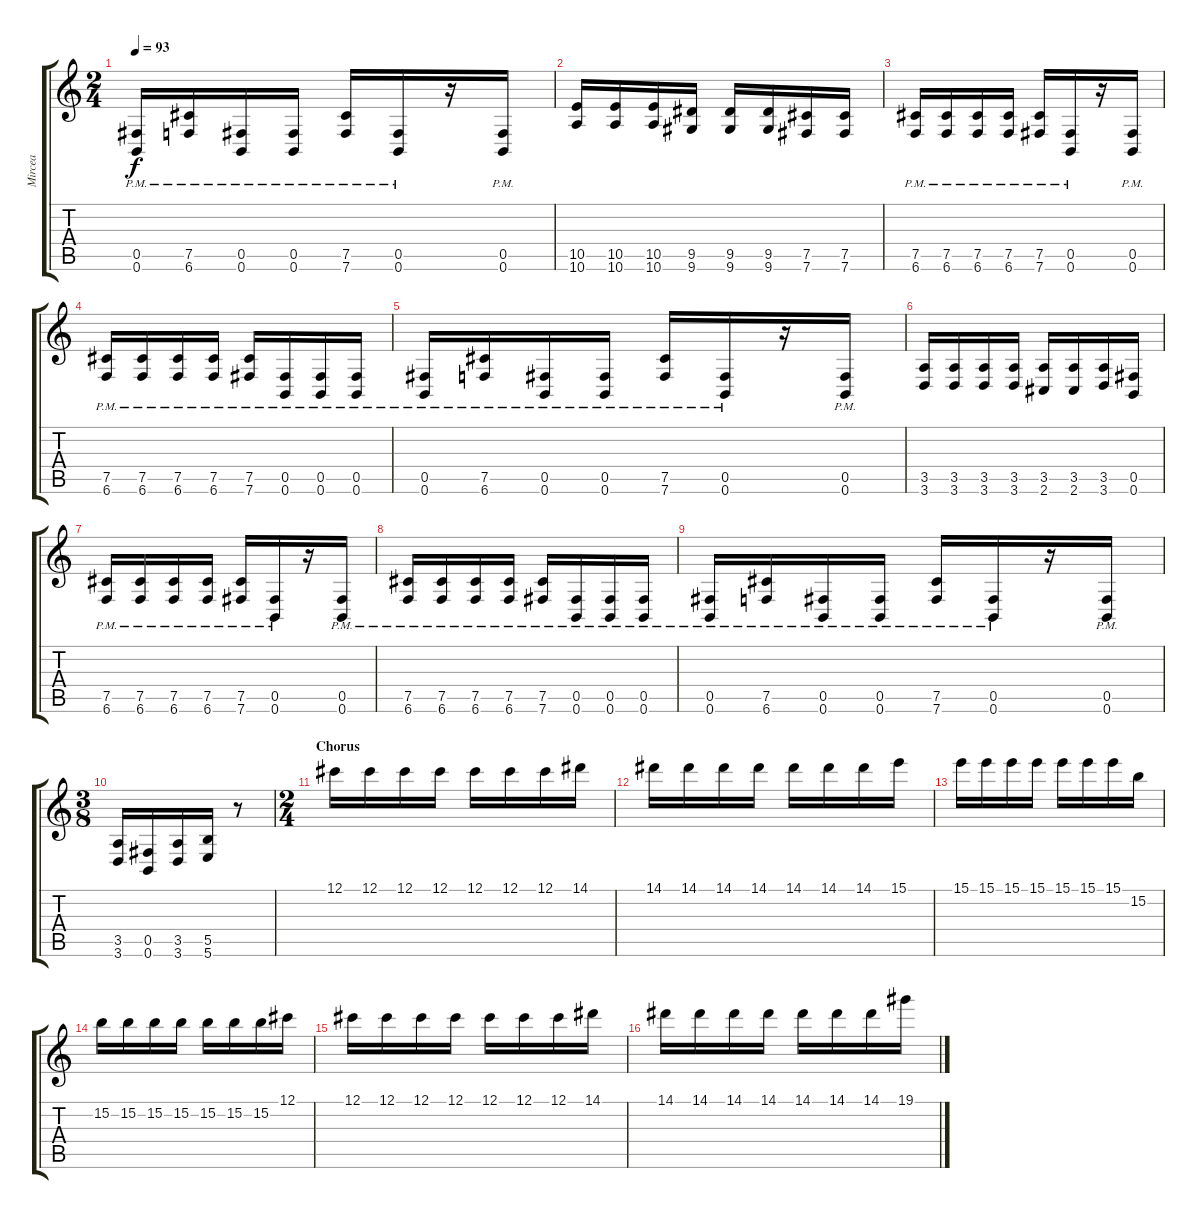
\track ("Mircea" "Mircea") {instrument distortionguitar}
\staff {score tabs}
\tuning (Db4 Ab3 E3 B2 Gb2 B1) {hide}
\ts (2 4)
\tempo 93
\clef g2
\ks c
(0.5{pm} 0.6{pm}).16{dy f} (7.5{pm} 6.6{pm}).16 (0.5{pm} 0.6{pm}).16 (0.5{pm} 0.6{pm}).16 (7.5{pm} 7.6{pm}).16 (0.5{pm} 0.6{pm}).16 r.16 (0.5{pm} 0.6{pm}).16 |
(10.5 10.6).16 (10.5 10.6).16 (10.5 10.6).16 (9.5 9.6).16 (9.5 9.6).16 (9.5 9.6).16 (7.5 7.6).16 (7.5 7.6).16 |
(7.5{pm} 6.6{pm}).16 (7.5{pm} 6.6{pm}).16 (7.5{pm} 6.6{pm}).16 (7.5{pm} 6.6{pm}).16 (7.5{pm} 7.6{pm}).16 (0.5{pm} 0.6{pm}).16 r.16 (0.5{pm} 0.6{pm}).16 |
(7.5{pm} 6.6{pm}).16 (7.5{pm} 6.6{pm}).16 (7.5{pm} 6.6{pm}).16 (7.5{pm} 6.6{pm}).16 (7.5{pm} 7.6{pm}).16 (0.5{pm} 0.6{pm}).16 (0.5{pm} 0.6{pm}).16 (0.5{pm} 0.6{pm}).16 |
(0.5{pm} 0.6{pm}).16 (7.5{pm} 6.6{pm}).16 (0.5{pm} 0.6{pm}).16 (0.5{pm} 0.6{pm}).16 (7.5{pm} 7.6{pm}).16 (0.5{pm} 0.6{pm}).16 r.16 (0.5{pm} 0.6{pm}).16 |
(3.5 3.6).16 (3.5 3.6).16 (3.5 3.6).16 (3.5 3.6).16 (3.5 2.6).16 (3.5 2.6).16 (3.5 3.6).16 (0.5 0.6).16 |
(7.5{pm} 6.6{pm}).16 (7.5{pm} 6.6{pm}).16 (7.5{pm} 6.6{pm}).16 (7.5{pm} 6.6{pm}).16 (7.5{pm} 7.6{pm}).16 (0.5{pm} 0.6{pm}).16 r.16 (0.5{pm} 0.6{pm}).16 |
(7.5{pm} 6.6{pm}).16 (7.5{pm} 6.6{pm}).16 (7.5{pm} 6.6{pm}).16 (7.5{pm} 6.6{pm}).16 (7.5{pm} 7.6{pm}).16 (0.5{pm} 0.6{pm}).16 (0.5{pm} 0.6{pm}).16 (0.5{pm} 0.6{pm}).16 |
(0.5{pm} 0.6{pm}).16 (7.5{pm} 6.6{pm}).16 (0.5{pm} 0.6{pm}).16 (0.5{pm} 0.6{pm}).16 (7.5{pm} 7.6{pm}).16 (0.5{pm} 0.6{pm}).16 r.16 (0.5{pm} 0.6{pm}).16 |
\ts (3 8)
(3.5 3.6).16 (0.5 0.6).16 (3.5 3.6).16 (5.5 5.6).16 r.8 |
\ts (2 4)
\section ("" "Chorus")
12.1.16 12.1.16 12.1.16 12.1.16 12.1.16 12.1.16 12.1.16 14.1.16 |
14.1.16 14.1.16 14.1.16 14.1.16 14.1.16 14.1.16 14.1.16 15.1.16 |
15.1.16 15.1.16 15.1.16 15.1.16 15.1.16 15.1.16 15.1.16 15.2.16 |
15.2.16 15.2.16 15.2.16 15.2.16 15.2.16 15.2.16 15.2.16 12.1.16 |
12.1.16 12.1.16 12.1.16 12.1.16 12.1.16 12.1.16 12.1.16 14.1.16 |
14.1.16 14.1.16 14.1.16 14.1.16 14.1.16 14.1.16 14.1.16 19.1.16
